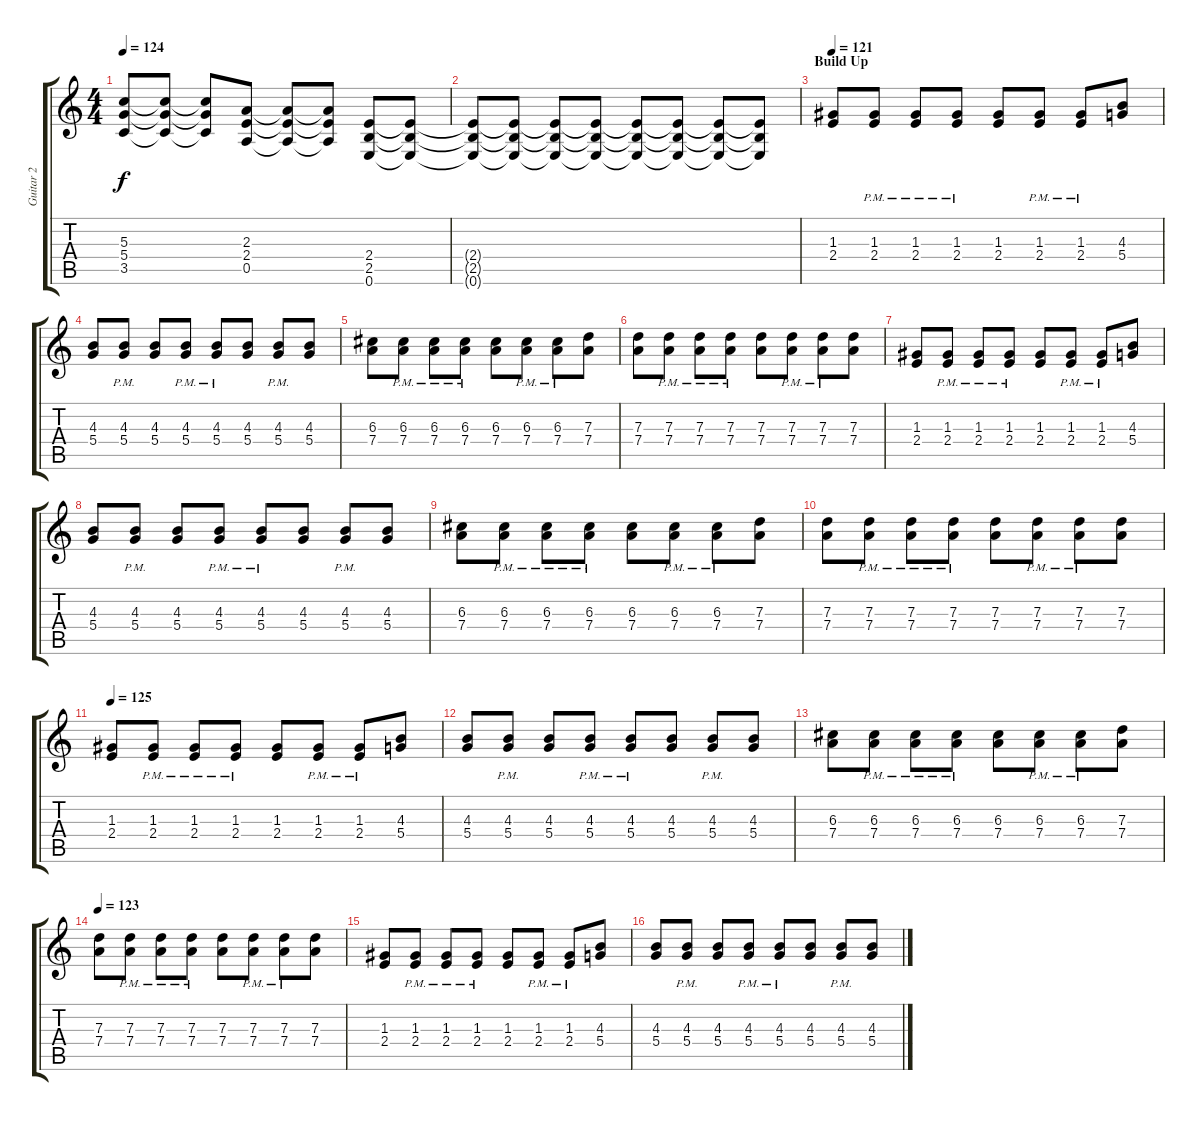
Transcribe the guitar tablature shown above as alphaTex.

\track ("Guitar 2" "Guitar 2") {instrument distortionguitar}
\staff {score tabs}
\tuning (E4 B3 G3 D3 A2 E2) {hide}
\ts (4 4)
\tempo 124
\clef g2
\ks c
(5.3 5.4 3.5).8{dy f} (5.3{t} 5.4{t} 3.5{t}).8 (5.3{t} 5.4{t} 3.5{t}).8 (2.3 2.4 0.5).8 (2.3{t} 2.4{t} 0.5{t}).8 (2.3{t} 2.4{t} 0.5{t}).8 (2.4 2.5 0.6).8 (2.4{t} 2.5{t} 0.6{t}).8 |
(2.4{t} 2.5{t} 0.6{t}).8 (2.4{t} 2.5{t} 0.6{t}).8 (2.4{t} 2.5{t} 0.6{t}).8 (2.4{t} 2.5{t} 0.6{t}).8 (2.4{t} 2.5{t} 0.6{t}).8 (2.4{t} 2.5{t} 0.6{t}).8 (2.4{t} 2.5{t} 0.6{t}).8 (2.4{t} 2.5{t} 0.6{t}).8 |
\section ("" "Build Up")
\tempo 121
(1.3 2.4).8 (1.3{pm} 2.4{pm}).8 (1.3{pm} 2.4{pm}).8 (1.3{pm} 2.4{pm}).8 (1.3 2.4).8 (1.3{pm} 2.4{pm}).8 (1.3{pm} 2.4{pm}).8 (4.3 5.4).8 |
(4.3 5.4).8 (4.3{pm} 5.4{pm}).8 (4.3 5.4).8 (4.3{pm} 5.4{pm}).8 (4.3{pm} 5.4{pm}).8 (4.3 5.4).8 (4.3{pm} 5.4{pm}).8 (4.3 5.4).8 |
(6.3 7.4).8 (6.3{pm} 7.4{pm}).8 (6.3{pm} 7.4{pm}).8 (6.3{pm} 7.4{pm}).8 (6.3 7.4).8 (6.3{pm} 7.4{pm}).8 (6.3{pm} 7.4{pm}).8 (7.3 7.4).8 |
(7.3 7.4).8 (7.3{pm} 7.4{pm}).8 (7.3{pm} 7.4{pm}).8 (7.3{pm} 7.4{pm}).8 (7.3 7.4).8 (7.3{pm} 7.4{pm}).8 (7.3{pm} 7.4{pm}).8 (7.3 7.4).8 |
(1.3 2.4).8 (1.3{pm} 2.4{pm}).8 (1.3{pm} 2.4{pm}).8 (1.3{pm} 2.4{pm}).8 (1.3 2.4).8 (1.3{pm} 2.4{pm}).8 (1.3{pm} 2.4{pm}).8 (4.3 5.4).8 |
(4.3 5.4).8 (4.3{pm} 5.4{pm}).8 (4.3 5.4).8 (4.3{pm} 5.4{pm}).8 (4.3{pm} 5.4{pm}).8 (4.3 5.4).8 (4.3{pm} 5.4{pm}).8 (4.3 5.4).8 |
(6.3 7.4).8 (6.3{pm} 7.4{pm}).8 (6.3{pm} 7.4{pm}).8 (6.3{pm} 7.4{pm}).8 (6.3 7.4).8 (6.3{pm} 7.4{pm}).8 (6.3{pm} 7.4{pm}).8 (7.3 7.4).8 |
(7.3 7.4).8 (7.3{pm} 7.4{pm}).8 (7.3{pm} 7.4{pm}).8 (7.3{pm} 7.4{pm}).8 (7.3 7.4).8 (7.3{pm} 7.4{pm}).8 (7.3{pm} 7.4{pm}).8 (7.3 7.4).8 |
\tempo 125
(1.3 2.4).8 (1.3{pm} 2.4{pm}).8 (1.3{pm} 2.4{pm}).8 (1.3{pm} 2.4{pm}).8 (1.3 2.4).8 (1.3{pm} 2.4{pm}).8 (1.3{pm} 2.4{pm}).8 (4.3 5.4).8 |
(4.3 5.4).8 (4.3{pm} 5.4{pm}).8 (4.3 5.4).8 (4.3{pm} 5.4{pm}).8 (4.3{pm} 5.4{pm}).8 (4.3 5.4).8 (4.3{pm} 5.4{pm}).8 (4.3 5.4).8 |
(6.3 7.4).8 (6.3{pm} 7.4{pm}).8 (6.3{pm} 7.4{pm}).8 (6.3{pm} 7.4{pm}).8 (6.3 7.4).8 (6.3{pm} 7.4{pm}).8 (6.3{pm} 7.4{pm}).8 (7.3 7.4).8 |
\tempo 123
(7.3 7.4).8 (7.3{pm} 7.4{pm}).8 (7.3{pm} 7.4{pm}).8 (7.3{pm} 7.4{pm}).8 (7.3 7.4).8 (7.3{pm} 7.4{pm}).8 (7.3{pm} 7.4{pm}).8 (7.3 7.4).8 |
(1.3 2.4).8 (1.3{pm} 2.4{pm}).8 (1.3{pm} 2.4{pm}).8 (1.3{pm} 2.4{pm}).8 (1.3 2.4).8 (1.3{pm} 2.4{pm}).8 (1.3{pm} 2.4{pm}).8 (4.3 5.4).8 |
(4.3 5.4).8 (4.3{pm} 5.4{pm}).8 (4.3 5.4).8 (4.3{pm} 5.4{pm}).8 (4.3{pm} 5.4{pm}).8 (4.3 5.4).8 (4.3{pm} 5.4{pm}).8 (4.3 5.4).8
